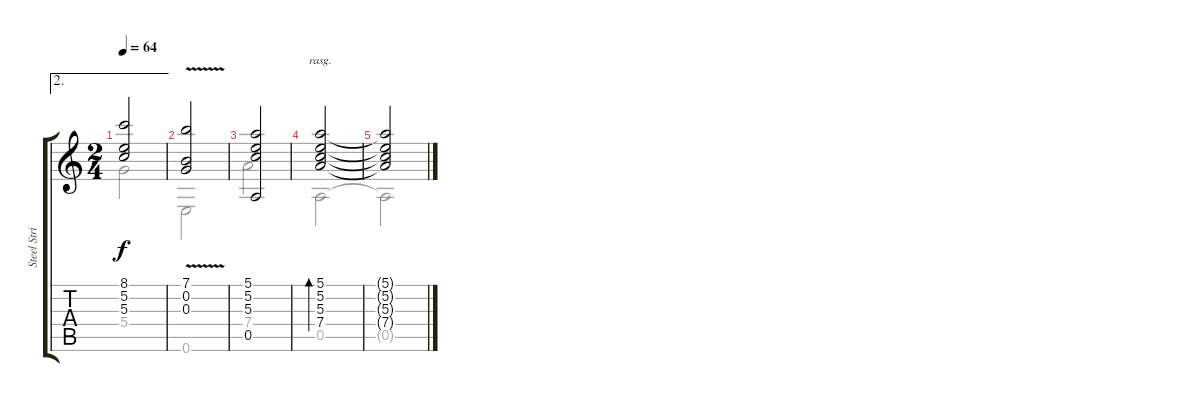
\track ("Steel String Guitar" "Steel Stri") {instrument acousticguitarsteel}
\staff {score tabs}
\tuning (E4 B3 G3 D3 A2 E2) {hide}
\voice
\ae 2
\ts (2 4)
\tempo 64
\clef g2
\ks c
(8.1 5.2 5.3).2{dy f} |
(7.1{v} 0.2 0.3).2 |
(5.1 5.2 5.3 0.5).2 |
(5.1 5.2 5.3 7.4).2{bd 240 rasg ii} |
(5.1{t} 5.2{t} 5.3{t} 7.4{t}).2
\voice
\clef g2
\ottava regular
\simile none
\ks c
5.4.2{dy f} |
0.6.2 |
7.4.2 |
0.5.2 |
0.5{t}.2
